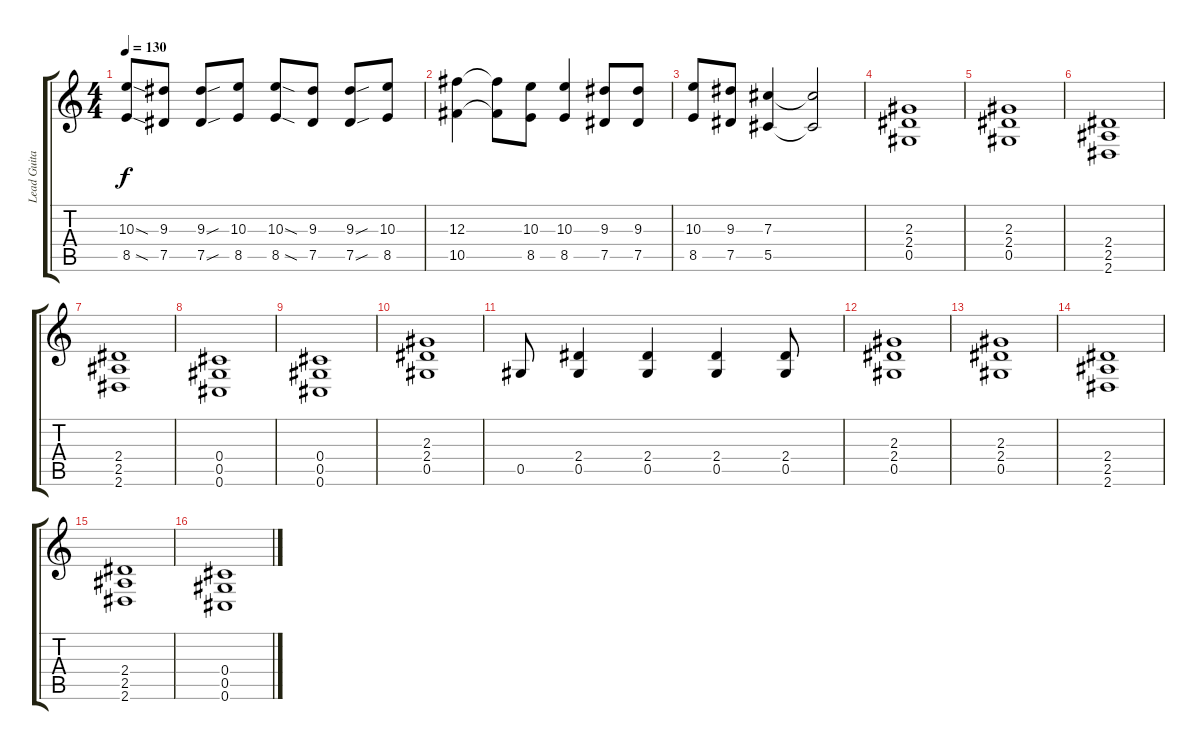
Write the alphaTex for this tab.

\track ("Lead Guitar" "Lead Guita") {instrument overdrivenguitar}
\staff {score tabs}
\tuning (Eb4 Bb3 Gb3 Db3 Ab2 Db2) {hide}
\ts (4 4)
\tempo 130
\clef g2
\ks c
(10.3{sod} 8.5{sod}).8{dy f} (9.3 7.5).8 (9.3{sou} 7.5{sou}).8 (10.3 8.5).8 (10.3{sod} 8.5{sod}).8 (9.3 7.5).8 (9.3{sou} 7.5{sou}).8 (10.3 8.5).8 |
(12.3 10.5).4 (12.3{t} 10.5{t}).8 (10.3 8.5).8 (10.3 8.5).4 (9.3 7.5).8 (9.3 7.5).8 |
(10.3 8.5).8 (9.3 7.5).8 (7.3 5.5).4 (7.3{t} 5.5{t}).2 |
(2.3 2.4 0.5).1 |
(2.3 2.4 0.5).1 |
(2.4 2.5 2.6).1 |
(2.4 2.5 2.6).1 |
(0.4 0.5 0.6).1 |
(0.4 0.5 0.6).1 |
(2.3 2.4 0.5).1 |
0.5.8 (2.4 0.5).4 (2.4 0.5).4 (2.4 0.5).4 (2.4 0.5).8 |
(2.3 2.4 0.5).1 |
(2.3 2.4 0.5).1 |
(2.4 2.5 2.6).1 |
(2.4 2.5 2.6).1 |
(0.4 0.5 0.6).1
